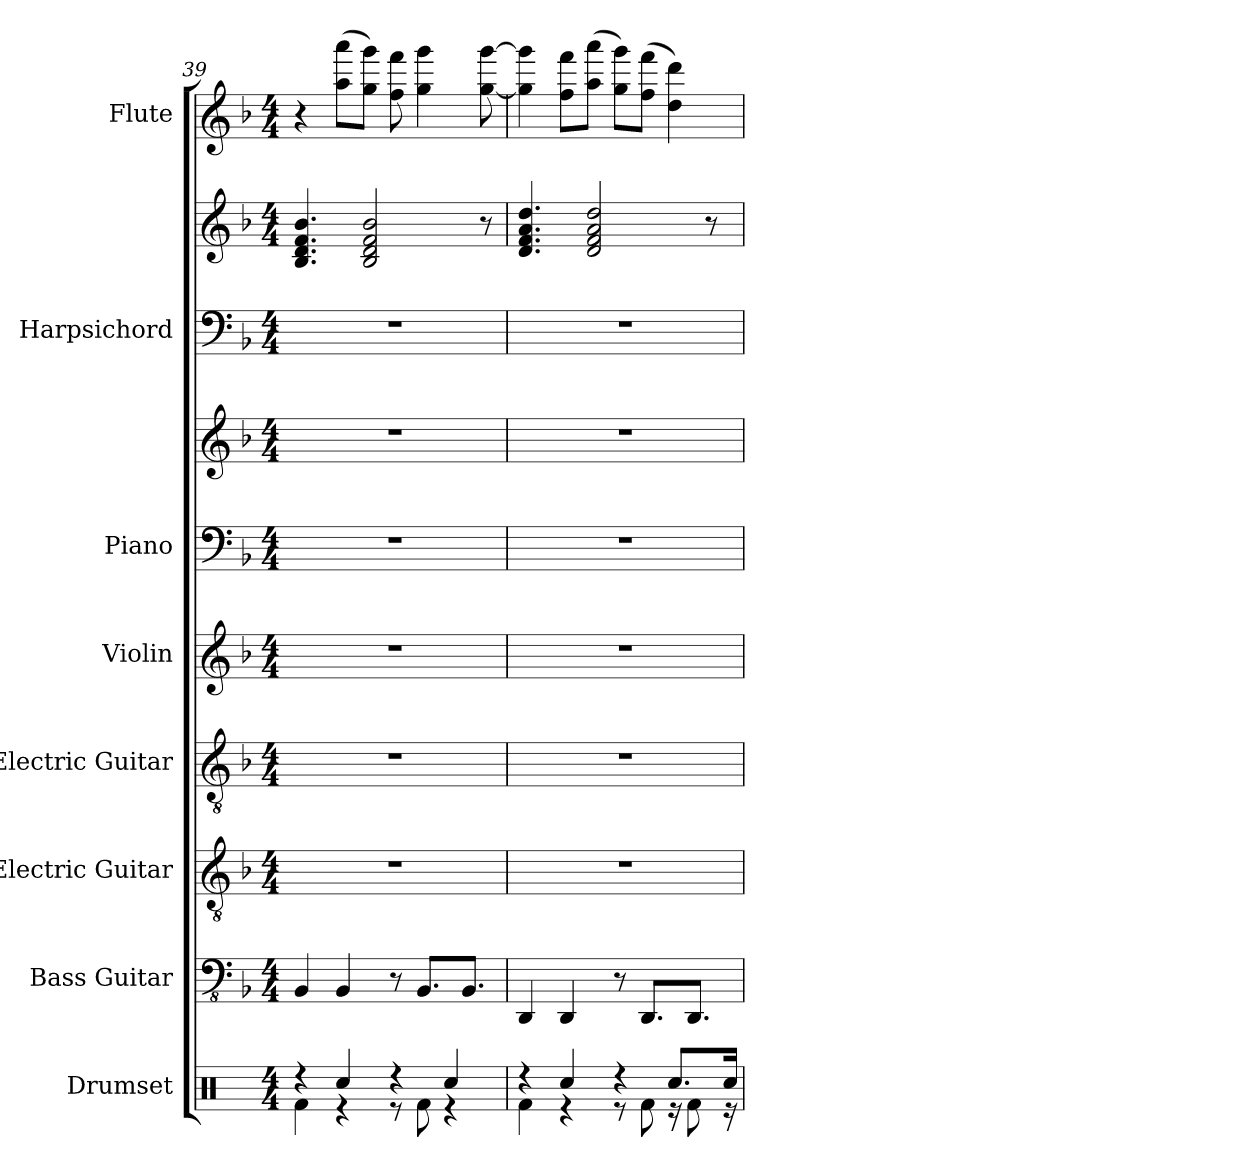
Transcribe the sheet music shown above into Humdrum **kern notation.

**kern	**kern	**kern	**kern	**kern	**kern	**kern	**kern	**kern	**kern
*part8	*part7	*part6	*part5	*part4	*part3	*part3	*part2	*part2	*part1
*staff10	*staff9	*staff8	*staff7	*staff6	*staff5	*staff4	*staff3	*staff2	*staff1
*I"Drumset	*I"Bass Guitar	*I"Electric Guitar	*I"Electric Guitar	*I"Violin	*I"Piano	*	*I"Harpsichord	*	*I"Flute
*I'Drs.	*I'B. Guit.	*I'El. Guit.	*I'El. Guit.	*I'Vln.	*I'Pno.	*	*I'Hch.	*	*I'Fl.
*clefX	*clefFv4	*clefGv2	*clefGv2	*clefG2	*clefF4	*clefG2	*clefF4	*clefG2	*clefG2
*k[]	*k[b-]	*k[b-]	*k[b-]	*k[b-]	*k[b-]	*k[b-]	*k[b-]	*k[b-]	*k[b-]
*M4/4	*M4/4	*M4/4	*M4/4	*M4/4	*M4/4	*M4/4	*M4/4	*M4/4	*M4/4
=39	=39	=39	=39	=39	=39	=39	=39	=39	=39
*^	*	*	*	*	*	*	*	*	*
4r	4Rf\	4BBB-/	1r	1r	1r	1r	1r	1r	4.B-/ 4.d/ 4.f/ 4.b-/	4r
4Rcc/	4r	4BBB-/	.	.	.	.	.	.	.	(8aa\ 8aaa\L
.	.	.	.	.	.	.	.	.	2B-/ 2d/ 2f/ 2b-/	8gg\ 8ggg\J)
4r	8r	8r	.	.	.	.	.	.	.	8ff\ 8fff\
.	8Rf\	8.BBB-/L	.	.	.	.	.	.	.	4gg\ 4ggg\
4Rcc/	4r	.	.	.	.	.	.	.	.	.
.	.	8.BBB-/J	.	.	.	.	.	.	.	.
.	.	.	.	.	.	.	.	.	8r	[8gg\ [8ggg\
=40	=40	=40	=40	=40	=40	=40	=40	=40	=40	=40
4r	4Rf\	4DDD/	1r	1r	1r	1r	1r	1r	4.d/ 4.f/ 4.a/ 4.dd/	4gg\] 4ggg\]
4Rcc/	4r	4DDD/	.	.	.	.	.	.	.	8ff\ 8fff\L
.	.	.	.	.	.	.	.	.	2d/ 2f/ 2a/ 2dd/	(8aa\ 8aaa\J
4r	8r	8r	.	.	.	.	.	.	.	8gg\ 8ggg\L)
.	8Rf\	8.DDD/L	.	.	.	.	.	.	.	(8ff\ 8fff\J
8.Rcc/L	16r	.	.	.	.	.	.	.	.	4dd\ 4ddd\)
.	8Rf\	8.DDD/J	.	.	.	.	.	.	.	.
.	.	.	.	.	.	.	.	.	8r	.
16Rcc/Jk	16r	.	.	.	.	.	.	.	.	.
*v	*v	*	*	*	*	*	*	*	*	*
=	=	=	=	=	=	=	=	=	=
*-	*-	*-	*-	*-	*-	*-	*-	*-	*-
